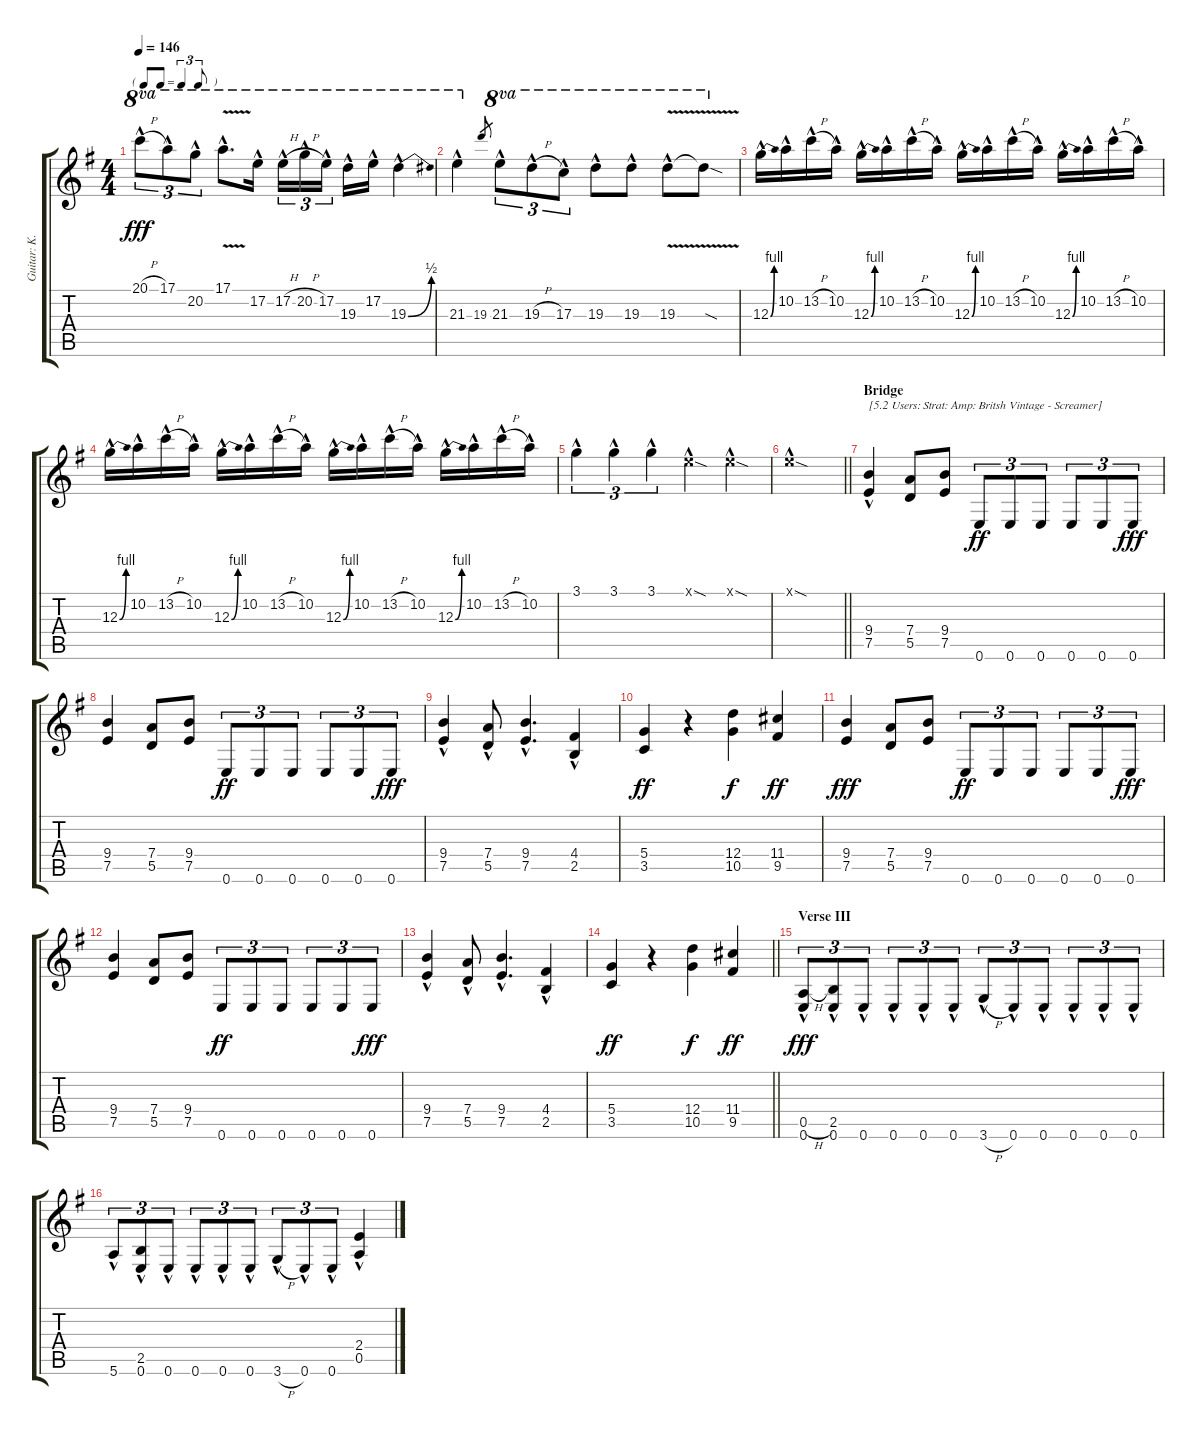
\track ("Guitar: K.K." "Guitar: K.") {instrument distortionguitar}
\staff {score tabs}
\tuning (E4 B3 G3 D3 A2 E2) {hide}
\ts (4 4)
\tf triplet8th
\tempo 146
\clef g2
\ks g
20.1{h hac}.8{tu (3 2) ot 8va dy fff} 17.1{hac}.8{tu (3 2) ot 8va} 20.2{hac}.8{tu (3 2) ot 8va} 17.1{v hac}.8{d ot 8va} 17.2{hac}.16{ot 8va} 17.2{h hac}.16{tu (3 2) ot 8va} 20.2{h hac}.16{tu (3 2) ot 8va} 17.2{hac}.16{tu (3 2) ot 8va beam splitsecondary} 19.3{hac}.16{ot 8va} 17.2{hac}.16{ot 8va} 19.3{be (bend 0 0 60 2) hac}.4{ot 8va} |
21.3{hac}.4{ot 8va} 19.3.8{gr} 21.3{hac}.8{tu (3 2) ot 8va} 19.3{h hac}.8{tu (3 2) ot 8va} 17.3{hac}.8{tu (3 2) ot 8va} 19.3{hac}.8{ot 8va} 19.3{hac}.8{ot 8va} 19.3{v hac}.8{ot 8va} 19.3{v sod t}.8{ot 8va} |
12.3{be (bend 0 0 60 4) hac}.16 10.2{hac}.16 13.2{h hac}.16 10.2{hac}.16 12.3{be (bend 0 0 60 4) hac}.16 10.2{hac}.16 13.2{h hac}.16 10.2{hac}.16 12.3{be (bend 0 0 60 4) hac}.16 10.2{hac}.16 13.2{h hac}.16 10.2{hac}.16 12.3{be (bend 0 0 60 4) hac}.16 10.2{hac}.16 13.2{h hac}.16 10.2{hac}.16 |
12.3{be (bend 0 0 60 4) hac}.16 10.2{hac}.16 13.2{h hac}.16 10.2{hac}.16 12.3{be (bend 0 0 60 4) hac}.16 10.2{hac}.16 13.2{h hac}.16 10.2{hac}.16 12.3{be (bend 0 0 60 4) hac}.16 10.2{hac}.16 13.2{h hac}.16 10.2{hac}.16 12.3{be (bend 0 0 60 4) hac}.16 10.2{hac}.16 13.2{h hac}.16 10.2{hac}.16 |
3.1{hac}.4{tu (3 2)} 3.1{hac}.4{tu (3 2)} 3.1{hac}.4{tu (3 2)} 0.1{sod hac x}.4 0.1{sod hac x}.4 |
\barLineRight lightlight
0.1{sod hac x}.1 |
\section ("" "Bridge")
(9.4{hac} 7.5{hac}).4{txt "[5.2 Users: Strat: Amp: Britsh Vintage - Screamer]" volume 13 balance 11 instrument distortionguitar} (7.4 5.5).8 (9.4 7.5).8 0.6.8{tu (3 2) dy ff} 0.6.8{tu (3 2)} 0.6.8{tu (3 2)} 0.6.8{tu (3 2)} 0.6.8{tu (3 2)} 0.6.8{tu (3 2) dy fff} |
(9.4 7.5).4 (7.4 5.5).8 (9.4 7.5).8 0.6.8{tu (3 2) dy ff} 0.6.8{tu (3 2)} 0.6.8{tu (3 2)} 0.6.8{tu (3 2)} 0.6.8{tu (3 2)} 0.6.8{tu (3 2) dy fff} |
(9.4{hac} 7.5{hac}).4 (7.4{hac} 5.5{hac}).8 (9.4{hac} 7.5{hac}).4{d} (4.4{hac} 2.5{hac}).4 |
(5.4 3.5).4{dy ff} r.4 (12.4 10.5).4{dy f} (11.4 9.5).4{dy ff} |
(9.4 7.5).4{dy fff} (7.4 5.5).8 (9.4 7.5).8 0.6.8{tu (3 2) dy ff} 0.6.8{tu (3 2)} 0.6.8{tu (3 2)} 0.6.8{tu (3 2)} 0.6.8{tu (3 2)} 0.6.8{tu (3 2) dy fff} |
(9.4 7.5).4 (7.4 5.5).8 (9.4 7.5).8 0.6.8{tu (3 2) dy ff} 0.6.8{tu (3 2)} 0.6.8{tu (3 2)} 0.6.8{tu (3 2)} 0.6.8{tu (3 2)} 0.6.8{tu (3 2) dy fff} |
(9.4{hac} 7.5{hac}).4 (7.4{hac} 5.5{hac}).8 (9.4{hac} 7.5{hac}).4{d} (4.4{hac} 2.5{hac}).4 |
\barLineRight lightlight
(5.4 3.5).4{dy ff} r.4 (12.4 10.5).4{dy f} (11.4 9.5).4{dy ff} |
\section ("" "Verse III")
(0.5{h hac} 0.6{hac}).8{tu (3 2) dy fff} (2.5{hac} 0.6{hac}).8{tu (3 2)} 0.6{hac}.8{tu (3 2)} 0.6{hac}.8{tu (3 2)} 0.6{hac}.8{tu (3 2)} 0.6{hac}.8{tu (3 2)} 3.6{h hac}.8{tu (3 2)} 0.6{hac}.8{tu (3 2)} 0.6{hac}.8{tu (3 2)} 0.6{hac}.8{tu (3 2)} 0.6{hac}.8{tu (3 2)} 0.6{hac}.8{tu (3 2)} |
5.6{hac}.8{tu (3 2)} (2.5{hac} 0.6{hac}).8{tu (3 2)} 0.6{hac}.8{tu (3 2)} 0.6{hac}.8{tu (3 2)} 0.6{hac}.8{tu (3 2)} 0.6{hac}.8{tu (3 2)} 3.6{h hac}.8{tu (3 2)} 0.6{hac}.8{tu (3 2)} 0.6{hac}.8{tu (3 2)} (2.4{hac} 0.5{hac}).4
